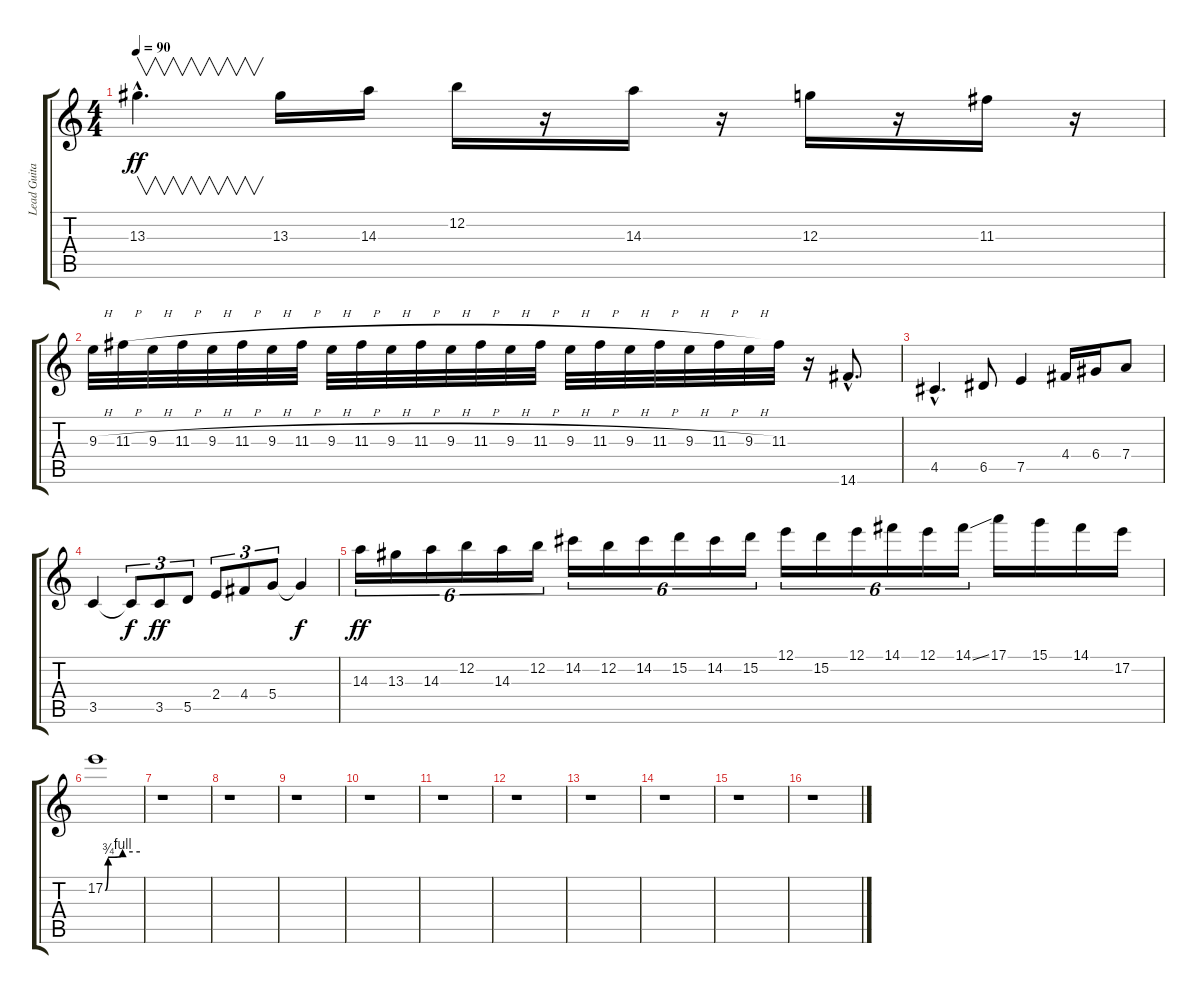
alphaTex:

\track ("Lead Guitar" "Lead Guita") {instrument overdrivenguitar}
\staff {score tabs}
\tuning (E4 B3 G3 D3 A2 E2) {hide}
\ts (4 4)
\tempo 90
\clef g2
\ks c
13.3{hac}.4{v d dy ff} 13.3.16 14.3.16 12.2.16 r.16 14.3.16 r.16 12.3.16 r.16 11.3.16 r.16 |
9.3{h}.32 11.3{h}.32 9.3{h}.32 11.3{h}.32 9.3{h}.32 11.3{h}.32 9.3{h}.32 11.3{h}.32 9.3{h}.32 11.3{h}.32 9.3{h}.32 11.3{h}.32 9.3{h}.32 11.3{h}.32 9.3{h}.32 11.3{h}.32 9.3{h}.32 11.3{h}.32 9.3{h}.32 11.3{h}.32 9.3{h}.32 11.3{h}.32 9.3{h}.32 11.3.32 r.16 14.6{hac}.8{d} |
4.5{hac}.4{d} 6.5.8 7.5.4 4.4.16 6.4.16 7.4.8 |
3.5.4 3.5{t}.8{tu (3 2) dy f} 3.5.8{tu (3 2) dy ff} 5.5.8{tu (3 2)} 2.4.8{tu (3 2)} 4.4.8{tu (3 2)} 5.4.8{tu (3 2)} 5.4{t}.4{dy f} |
14.3.16{tu (6 4) dy ff} 13.3.16{tu (6 4)} 14.3.16{tu (6 4)} 12.2.16{tu (6 4)} 14.3.16{tu (6 4)} 12.2.16{tu (6 4)} 14.2.16{tu (6 4)} 12.2.16{tu (6 4)} 14.2.16{tu (6 4)} 15.2.16{tu (6 4)} 14.2.16{tu (6 4)} 15.2.16{tu (6 4)} 12.1.16{tu (6 4)} 15.2.16{tu (6 4)} 12.1.16{tu (6 4)} 14.1.16{tu (6 4)} 12.1.16{tu (6 4)} 14.1{ss}.16{tu (6 4)} 17.1.16 15.1.16 14.1.16 17.2.16 |
17.2{be (custom 0 0 5 3 30 4 60 4)}.1 |
r.1 |
r.1 |
r.1 |
r.1 |
r.1 |
r.1 |
r.1 |
r.1 |
r.1 |
r.1
